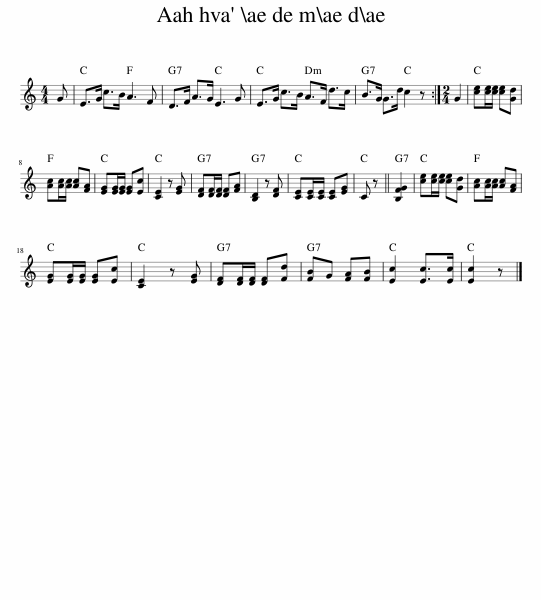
X:1
L:1/8
M:4/4
I:linebreak $
K:C
V:1 treble
V:1
 G | E>G c>B A3 F | D>F A>G E3 G | E>G c>B A>F d>c | B>G G>d c2 z :| %5
[M:2/4] G2 | [ce][ce]/[ce]/ [ce][Gd] |$ [Ac][Ac]/[Ac]/ [Ac][FA] | [EG][EG]/[EG]/ [EG][Ec] | [CE]2 z [EG] | %10
 [DF][DF]/[DF]/ [DF][FA] | [B,D]2 z [DF] | [CE][CE]/[CE]/ [CE][EG] | C z || [B,FG]2 | %15
 [ce][ce]/[ce]/ [ce][Gd] | [Ac][Ac]/[Ac]/ [Ac][FA] |$ [EG][EG]/[EG]/ [EG][Ec] | [CE]2 z [EG] | [DF][DF]/[DF]/ [DF][Fd] | %20
 [FB]G [FA][FB] | [Ec]2 [Ec]>[Ec] | [Ec]2 z |] %23
